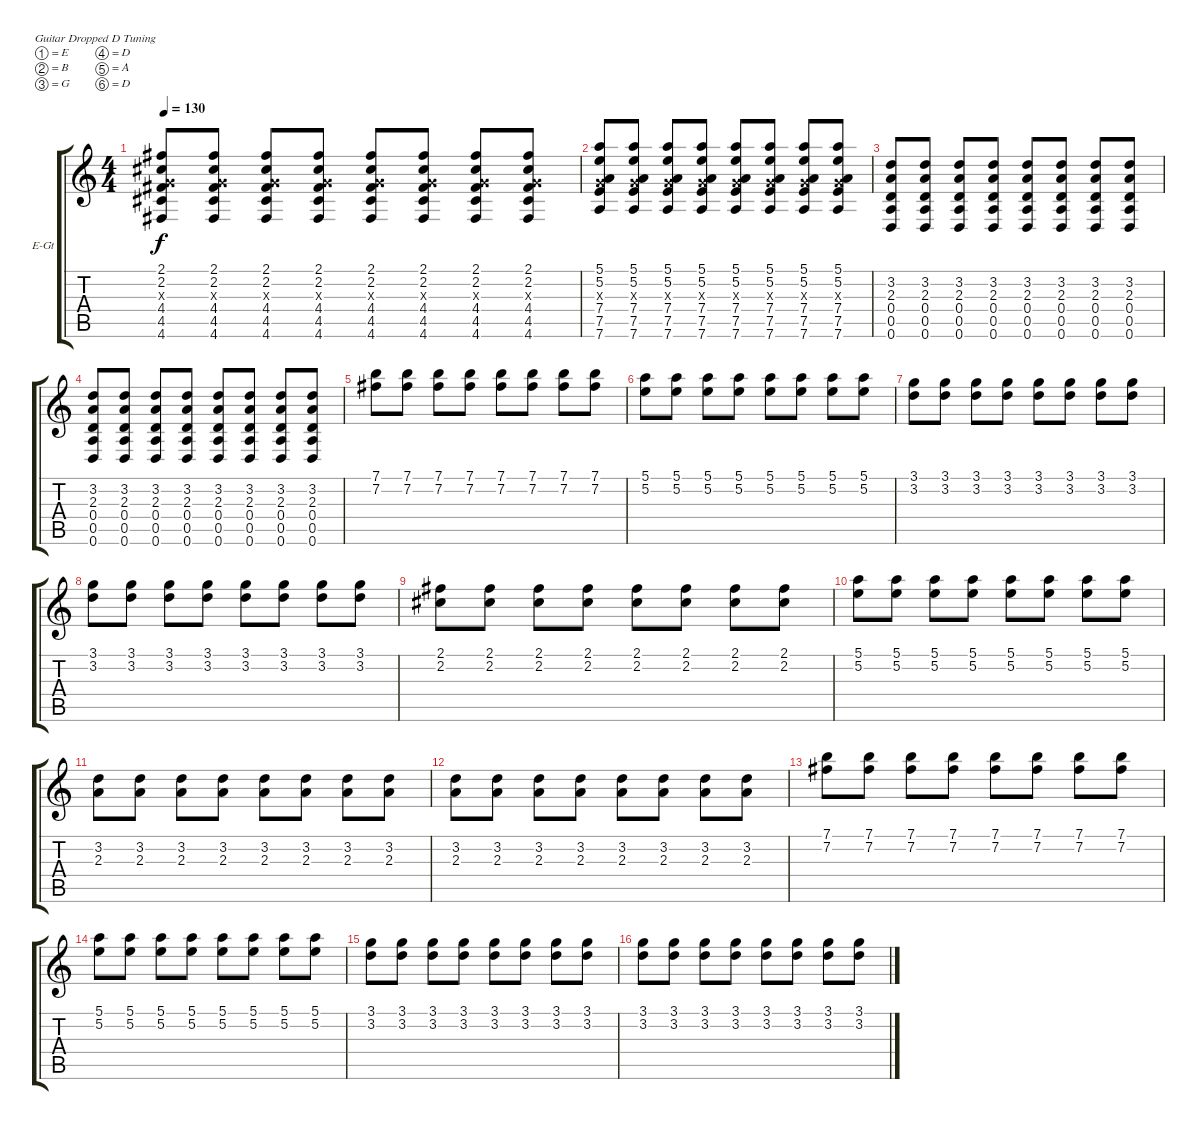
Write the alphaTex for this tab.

\bracketExtendMode groupsimilarinstruments
\firstSystemTrackNameOrientation horizontal
\otherSystemsTrackNameOrientation horizontal
\track ("Guitar" "E-Gt") {instrument overdrivenguitar}
\staff {score tabs}
\tuning (E4 B3 G3 D3 A2 D2)
\ts (4 4)
\tempo 130
\clef g2
\ks c
(4.4 4.5 4.6 0.3{x} 2.1 2.2).8{dy f} (4.4 4.5 4.6 0.3{x} 2.1 2.2).8 (4.4 4.5 4.6 0.3{x} 2.1 2.2).8 (4.4 4.5 4.6 0.3{x} 2.1 2.2).8 (4.4 4.5 4.6 0.3{x} 2.1 2.2).8 (4.4 4.5 4.6 0.3{x} 2.1 2.2).8 (4.4 4.5 4.6 0.3{x} 2.1 2.2).8 (4.4 4.5 4.6 0.3{x} 2.1 2.2).8 |
(7.4 7.5 7.6 0.3{x} 5.1 5.2).8 (7.4 7.5 7.6 0.3{x} 5.1 5.2).8 (7.4 7.5 7.6 0.3{x} 5.1 5.2).8 (7.4 7.5 7.6 0.3{x} 5.1 5.2).8 (7.4 7.5 7.6 0.3{x} 5.1 5.2).8 (7.4 7.5 7.6 0.3{x} 5.1 5.2).8 (7.4 7.5 7.6 0.3{x} 5.2 5.1).8 (7.4 7.5 7.6 0.3{x} 5.2 5.1).8 |
(0.4 0.5 0.6 2.3 3.2).8 (0.4 0.5 0.6 2.3 3.2).8 (0.4 0.5 0.6 2.3 3.2).8 (0.4 0.5 0.6 2.3 3.2).8 (0.4 0.5 0.6 2.3 3.2).8 (0.4 0.5 0.6 2.3 3.2).8 (0.4 0.5 0.6 2.3 3.2).8 (0.4 0.5 0.6 2.3 3.2).8 |
(0.4 0.5 0.6 2.3 3.2).8 (0.4 0.5 0.6 2.3 3.2).8 (0.4 0.5 0.6 2.3 3.2).8 (0.4 0.5 0.6 2.3 3.2).8 (0.4 0.5 0.6 2.3 3.2).8 (0.4 0.5 0.6 2.3 3.2).8 (0.4 0.5 0.6 2.3 3.2).8 (0.4 0.5 0.6 2.3 3.2).8 |
(7.1 7.2).8 (7.1 7.2).8 (7.1 7.2).8 (7.1 7.2).8 (7.1 7.2).8 (7.1 7.2).8 (7.1 7.2).8 (7.1 7.2).8 |
(5.1 5.2).8 (5.1 5.2).8 (5.1 5.2).8 (5.1 5.2).8 (5.1 5.2).8 (5.1 5.2).8 (5.1 5.2).8 (5.1 5.2).8 |
(3.1 3.2).8 (3.1 3.2).8 (3.1 3.2).8 (3.1 3.2).8 (3.1 3.2).8 (3.1 3.2).8 (3.1 3.2).8 (3.1 3.2).8 |
(3.1 3.2).8 (3.1 3.2).8 (3.1 3.2).8 (3.1 3.2).8 (3.1 3.2).8 (3.1 3.2).8 (3.1 3.2).8 (3.1 3.2).8 |
(2.1 2.2).8 (2.1 2.2).8 (2.1 2.2).8 (2.1 2.2).8 (2.1 2.2).8 (2.1 2.2).8 (2.1 2.2).8 (2.1 2.2).8 |
(5.1 5.2).8 (5.1 5.2).8 (5.1 5.2).8 (5.1 5.2).8 (5.1 5.2).8 (5.1 5.2).8 (5.1 5.2).8 (5.1 5.2).8 |
(3.2 2.3).8 (3.2 2.3).8 (3.2 2.3).8 (3.2 2.3).8 (3.2 2.3).8 (3.2 2.3).8 (3.2 2.3).8 (3.2 2.3).8 |
(3.2 2.3).8 (3.2 2.3).8 (3.2 2.3).8 (3.2 2.3).8 (3.2 2.3).8 (3.2 2.3).8 (3.2 2.3).8 (3.2 2.3).8 |
(7.1 7.2).8 (7.1 7.2).8 (7.1 7.2).8 (7.1 7.2).8 (7.1 7.2).8 (7.1 7.2).8 (7.1 7.2).8 (7.1 7.2).8 |
(5.1 5.2).8 (5.1 5.2).8 (5.1 5.2).8 (5.1 5.2).8 (5.1 5.2).8 (5.1 5.2).8 (5.1 5.2).8 (5.1 5.2).8 |
(3.1 3.2).8 (3.1 3.2).8 (3.1 3.2).8 (3.1 3.2).8 (3.1 3.2).8 (3.1 3.2).8 (3.1 3.2).8 (3.1 3.2).8 |
(3.1 3.2).8 (3.1 3.2).8 (3.1 3.2).8 (3.1 3.2).8 (3.1 3.2).8 (3.1 3.2).8 (3.1 3.2).8 (3.1 3.2).8
